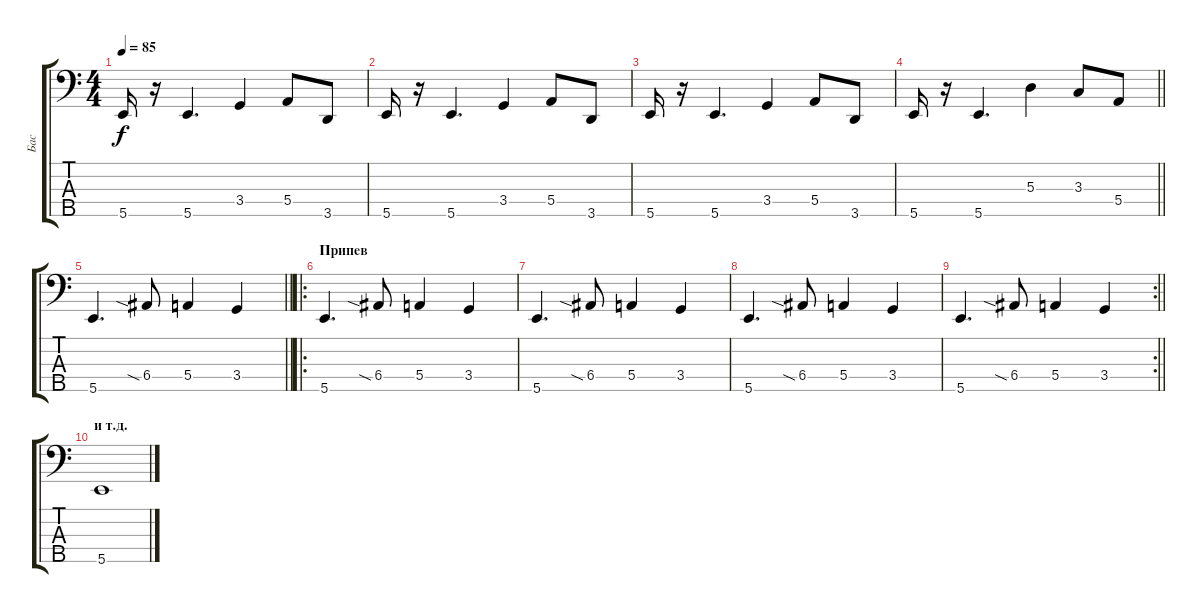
\track ("Бас" "Бас") {instrument electricbassfinger}
\staff {score tabs}
\tuning (G2 D2 A1 E1 B0) {hide}
\ts (4 4)
\tempo 85
\clef f4
\ks c
5.5.16{dy f} r.16 5.5.4{d} 3.4.4 5.4.8 3.5.8 |
5.5.16 r.16 5.5.4{d} 3.4.4 5.4.8 3.5.8 |
5.5.16 r.16 5.5.4{d} 3.4.4 5.4.8 3.5.8 |
\barLineRight lightlight
5.5.16 r.16 5.5.4{d} 5.3.4 3.3.8 5.4.8 |
\barLineRight lightlight
5.5.4{d} 6.4{sia}.8 5.4.4 3.4.4 |
\ro
\section ("" "Припев")
5.5.4{d} 6.4{sia}.8 5.4.4 3.4.4 |
5.5.4{d} 6.4{sia}.8 5.4.4 3.4.4 |
5.5.4{d} 6.4{sia}.8 5.4.4 3.4.4 |
\rc 2
\barLineRight lightlight
5.5.4{d} 6.4{sia}.8 5.4.4 3.4.4 |
\section ("" "и т.д.")
5.5.1
